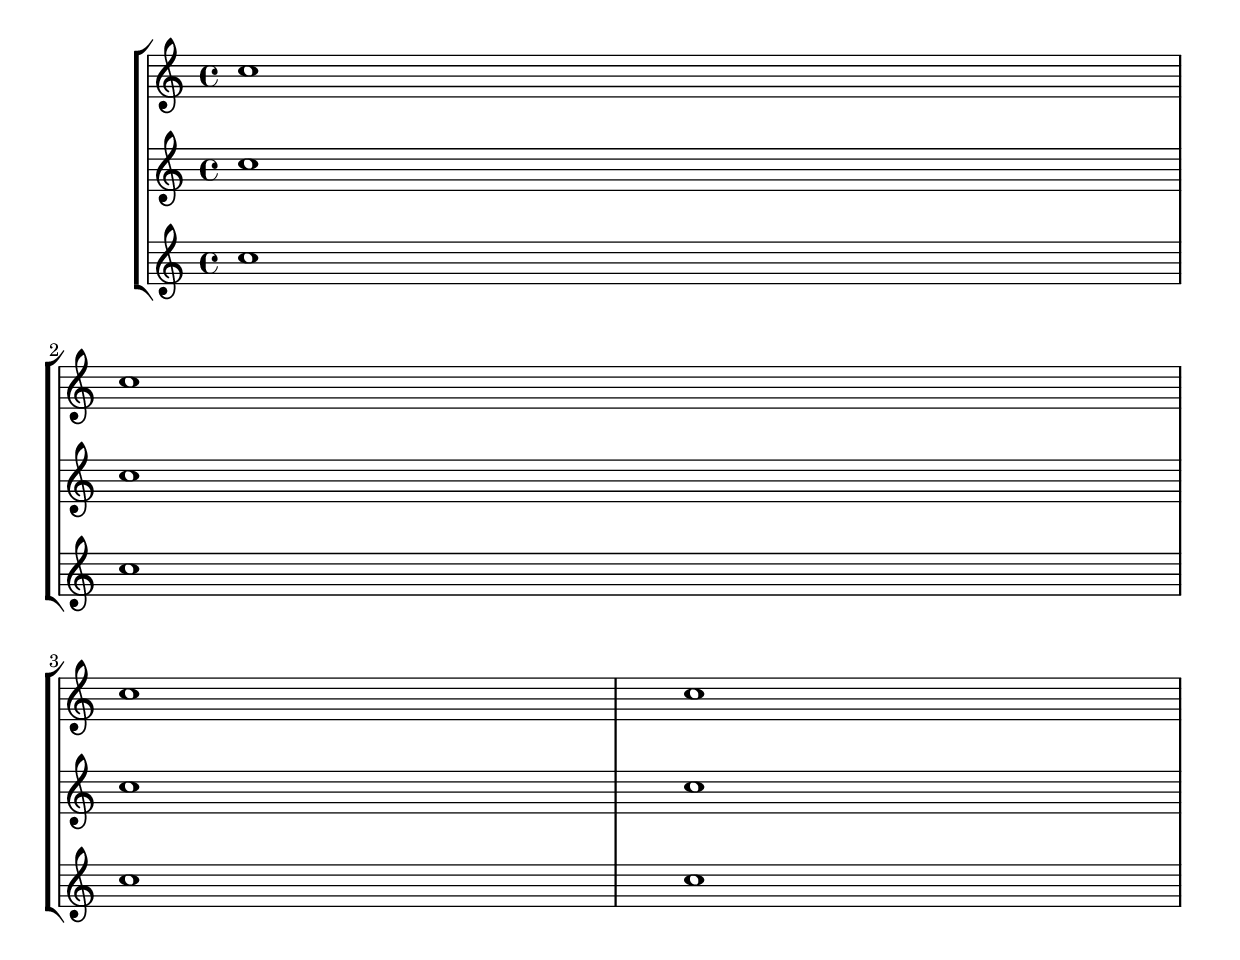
\header {

  texidoc = "Alignments may be changed pre system by setting
  @code{alignment-offsets} in the @code{line-break-system-details}
  property"

}

\version "2.11.51"

\book {
  \score {
    \relative c'' \new StaffGroup <<
      \new Staff { c1 c c c }
      \new Staff { c c c c }
      \new Staff { 
	\overrideProperty
	#"Score.NonMusicalPaperColumn"
	#'line-break-system-details
	#'((alignment-offsets . (#f #f -30)))
	c1 \break
	\overrideProperty
	#"Score.NonMusicalPaperColumn"
	#'line-break-system-details
	#'((alignment-offsets . (0 -5 -20)))
	c1 \break
	\overrideProperty
	#"Score.NonMusicalPaperColumn"
	#'line-break-system-details
	#'((alignment-offsets . (0 -15 -20)))
	c1 c
      }
    >>
  }
}
